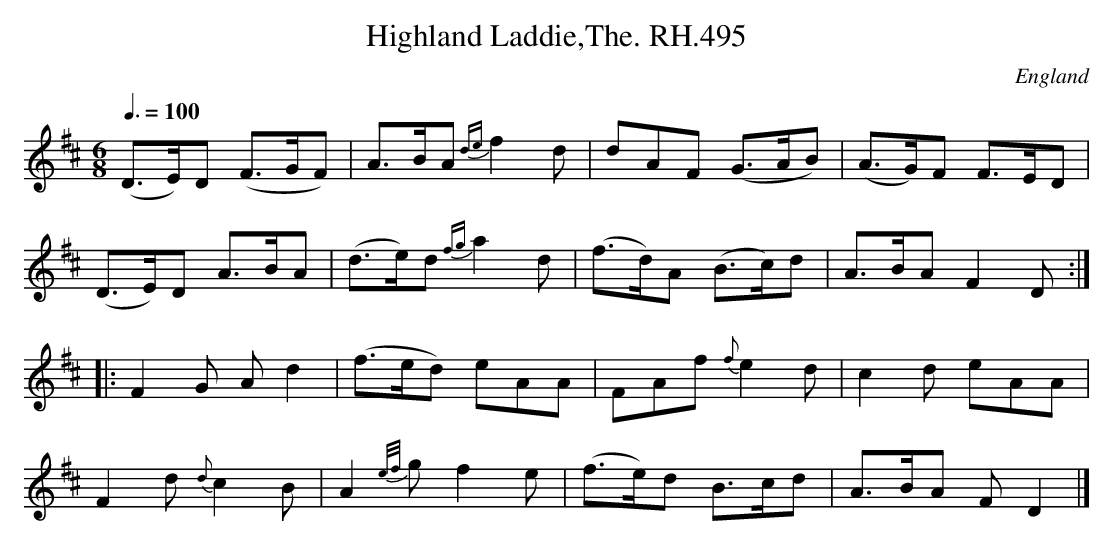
X:1
T:Highland Laddie,The. RH.495
L:1/8
M:6/8
O:England
Q:3/8=100
K:D
(D>E)D (F>GF)|A>BA {de}f2d|\
dAF (G>AB)|(A>G)F F>ED|!
(D>E)D A>BA|(d>e)d {fg}a2d|\
(f>d)A (B>c)d|A>BAF2D:|!
|:F2G Ad2|(f>ed) eAA|\
FAf{f} e2d|c2d eAA|!
F2d{d} c2B|A2{e/f/} gf2e|\
(f>e)d B>cd|A>BA FD2|]
